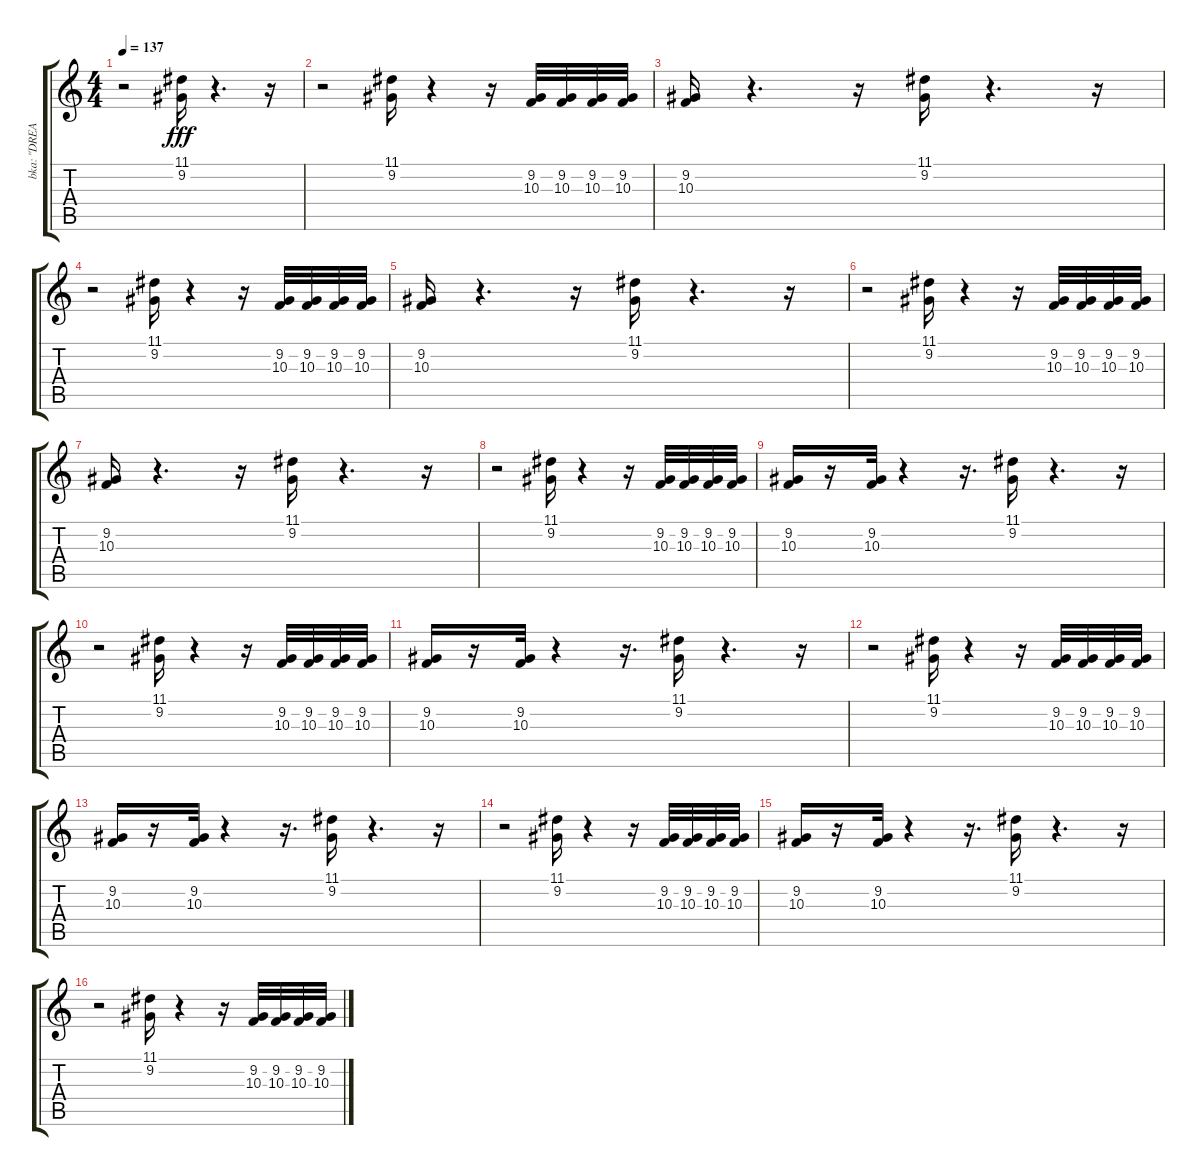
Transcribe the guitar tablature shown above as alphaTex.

\track ("bka: \"DREAMS\"" "bka: \"DREA") {instrument pad3polysynth}
\staff {score tabs}
\tuning (E4 B3 G3 D3 A2 E2) {hide}
\ts (4 4)
\tempo 137
\clef g2
\ks c
r.2{dy fff} (11.1 9.2).16{volume 4} r.4{d} r.16 |
r.2 (11.1 9.2).16{volume 5} r.4 r.16 (9.2 10.3).32{volume 5} (9.2 10.3).32 (9.2 10.3).32 (9.2 10.3).32 |
(9.2 10.3).16{volume 5} r.4{d} r.16 (11.1 9.2).16{volume 5} r.4{d} r.16 |
r.2 (11.1 9.2).16{volume 5} r.4 r.16 (9.2 10.3).32{volume 5} (9.2 10.3).32 (9.2 10.3).32 (9.2 10.3).32 |
(9.2 10.3).16{volume 6} r.4{d} r.16 (11.1 9.2).16{volume 6} r.4{d} r.16 |
r.2 (11.1 9.2).16{volume 6} r.4 r.16 (9.2 10.3).32{volume 6} (9.2 10.3).32 (9.2 10.3).32 (9.2 10.3).32 |
(9.2 10.3).16{volume 6} r.4{d} r.16 (11.1 9.2).16{volume 6} r.4{d} r.16 |
r.2 (11.1 9.2).16{volume 6} r.4 r.16 (9.2 10.3).32{volume 7} (9.2 10.3).32 (9.2 10.3).32 (9.2 10.3).32 |
(9.2 10.3).16{volume 7} r.16 (9.2 10.3).32 r.4 r.16{d} (11.1 9.2).16{volume 7} r.4{d} r.16 |
r.2 (11.1 9.2).16{volume 7} r.4 r.16 (9.2 10.3).32{volume 7} (9.2 10.3).32 (9.2 10.3).32 (9.2 10.3).32 |
(9.2 10.3).16{volume 7} r.16 (9.2 10.3).32 r.4 r.16{d} (11.1 9.2).16{volume 8} r.4{d} r.16 |
r.2 (11.1 9.2).16{volume 8} r.4 r.16 (9.2 10.3).32{volume 8} (9.2 10.3).32 (9.2 10.3).32 (9.2 10.3).32 |
(9.2 10.3).16{volume 8} r.16 (9.2 10.3).32 r.4 r.16{d} (11.1 9.2).16{volume 8} r.4{d} r.16 |
r.2 (11.1 9.2).16{volume 8} r.4 r.16 (9.2 10.3).32{volume 8} (9.2 10.3).32 (9.2 10.3).32 (9.2 10.3).32 |
(9.2 10.3).16{volume 9} r.16 (9.2 10.3).32{volume 9} r.4 r.16{d} (11.1 9.2).16 r.4{d} r.16 |
r.2 (11.1 9.2).16{volume 9} r.4 r.16 (9.2 10.3).32{volume 9} (9.2 10.3).32 (9.2 10.3).32 (9.2 10.3).32
